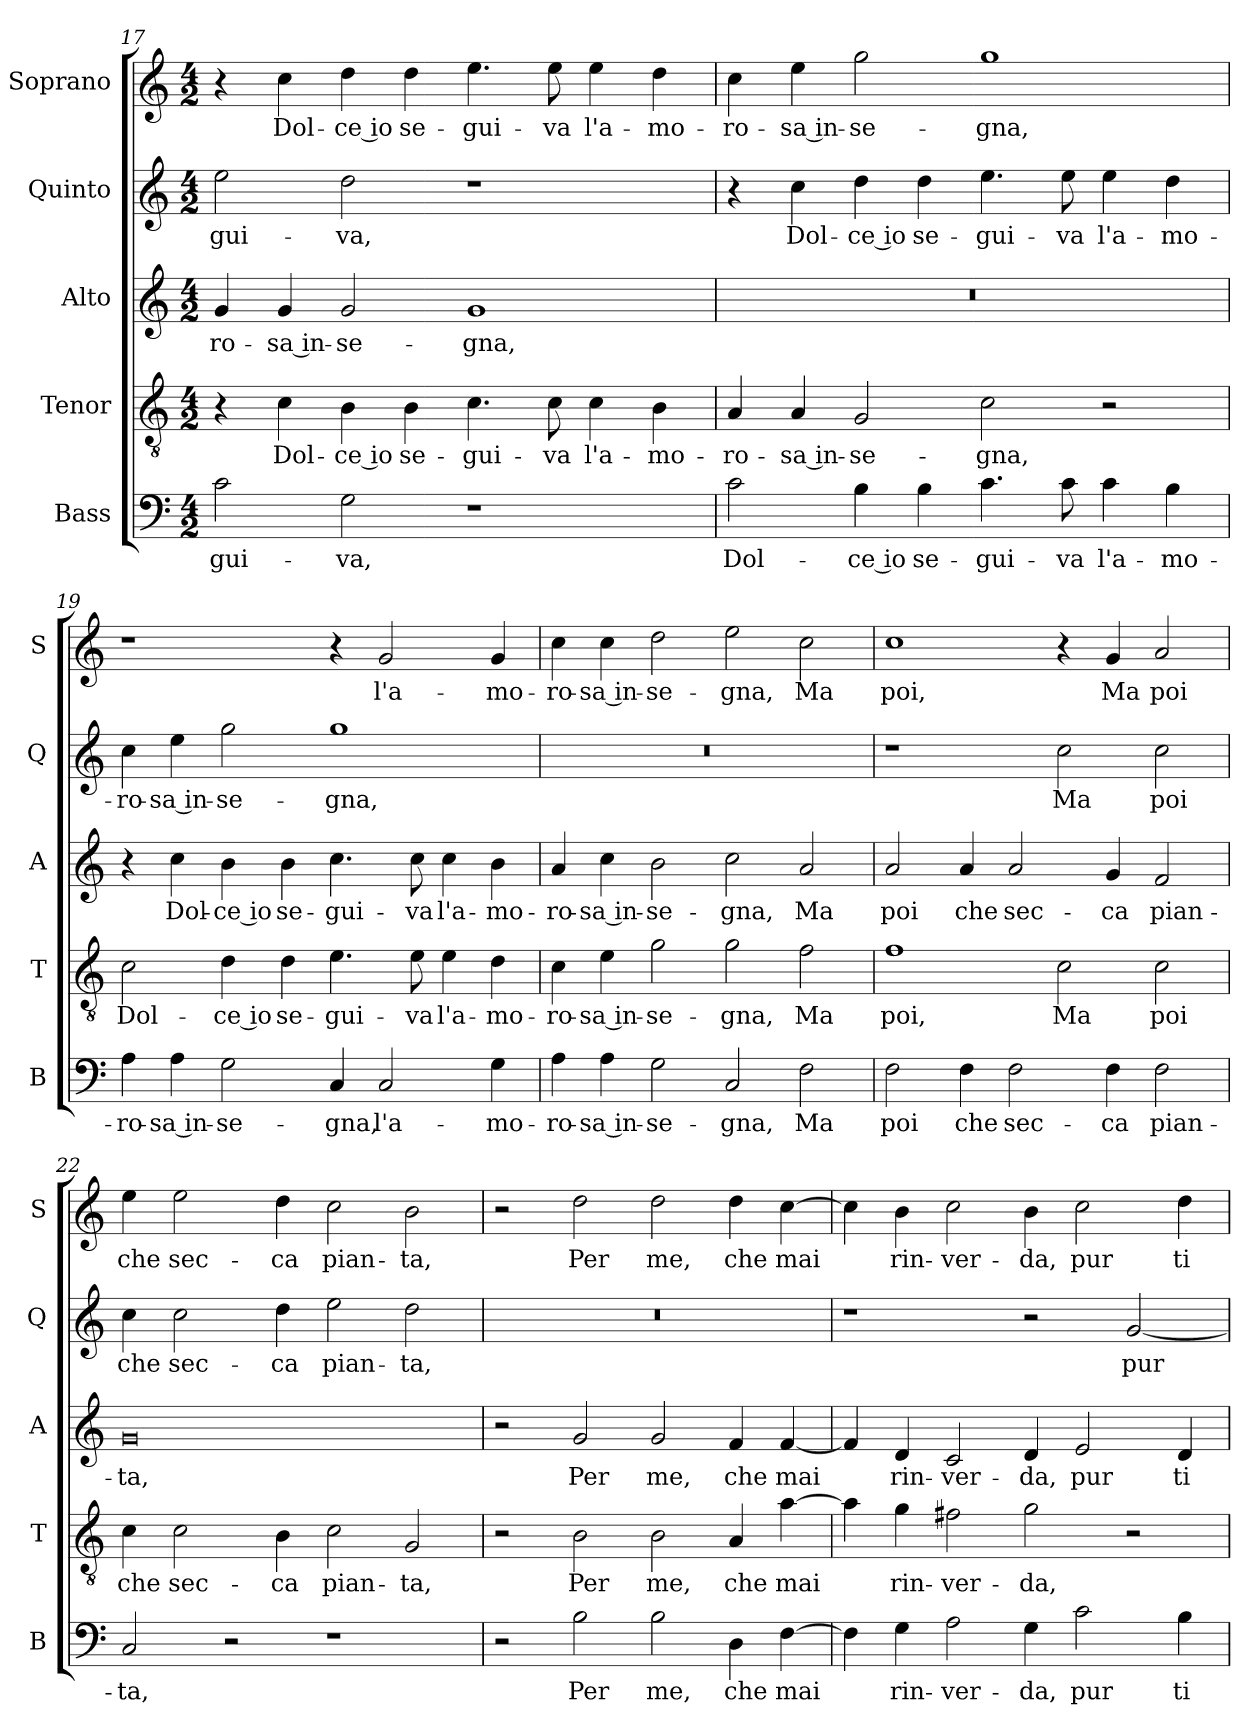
**kern	**text	**kern	**text	**kern	**text	**kern	**text	**kern	**text
*part5	*part5	*part4	*part4	*part3	*part3	*part2	*part2	*part1	*part1
*staff5	*staff5	*staff4	*staff4	*staff3	*staff3	*staff2	*staff2	*staff1	*staff1
*I"Bass	*	*I"Tenor	*	*I"Alto	*	*I"Quinto	*	*I"Soprano	*
*I'B	*	*I'T	*	*I'A	*	*I'Q	*	*I'S	*
!!LO:LB:g=z
*clefF4	*	*clefGv2	*	*clefG2	*	*clefG2	*	*clefG2	*
*k[]	*	*k[]	*	*k[]	*	*k[]	*	*k[]	*
*C:	*	*C:	*	*C:	*	*C:	*	*C:	*
*M4/2	*	*M4/2	*	*M4/2	*	*M4/2	*	*M4/2	*
=17	=17	=17	=17	=17	=17	=17	=17	=17	=17
!	!LO:LY:b	!	!	!	!LO:LY:b	!	!LO:LY:b	!	!
2c\	-gui-	4r	.	4g/	-ro-	2ee\	-gui-	4r	.
!	!	!	!LO:LY:b	!	!LO:LY:b	!	!	!	!LO:LY:b
.	.	4c\	Dol-	4g/	-sa in-	.	.	4cc\	Dol-
!	!LO:LY:b	!	!LO:LY:b	!	!LO:LY:b	!	!LO:LY:b	!	!LO:LY:b
2G\	-va,	4B\	-ce io	2g/	-se-	2dd\	-va,	4dd\	-ce io
!	!	!	!LO:LY:b	!	!	!	!	!	!LO:LY:b
.	.	4B\	se-	.	.	.	.	4dd\	se-
!	!	!	!LO:LY:b	!	!LO:LY:b	!	!	!	!LO:LY:b
1r	.	4.c\	-gui-	1g	-gna,	1r	.	4.ee\	-gui-
!	!	!	!LO:LY:b	!	!	!	!	!	!LO:LY:b
.	.	8c\	-va	.	.	.	.	8ee\	-va
!	!	!	!LO:LY:b	!	!	!	!	!	!LO:LY:b
.	.	4c\	l'a-	.	.	.	.	4ee\	l'a-
!	!	!	!LO:LY:b	!	!	!	!	!	!LO:LY:b
.	.	4B\	-mo-	.	.	.	.	4dd\	-mo-
=18	=18	=18	=18	=18	=18	=18	=18	=18	=18
!	!LO:LY:b	!	!LO:LY:b	!	!	!	!	!	!LO:LY:b
2c\	Dol-	4A/	-ro-	0r	.	4r	.	4cc\	-ro-
!	!	!	!LO:LY:b	!	!	!	!LO:LY:b	!	!LO:LY:b
.	.	4A/	-sa in-	.	.	4cc\	Dol-	4ee\	-sa in-
!	!LO:LY:b	!	!LO:LY:b	!	!	!	!LO:LY:b	!	!LO:LY:b
4B\	-ce io	2G/	-se-	.	.	4dd\	-ce io	2gg\	-se-
!	!LO:LY:b	!	!	!	!	!	!LO:LY:b	!	!
4B\	se-	.	.	.	.	4dd\	se-	.	.
!	!LO:LY:b	!	!LO:LY:b	!	!	!	!LO:LY:b	!	!LO:LY:b
4.c\	-gui-	2c\	-gna,	.	.	4.ee\	-gui-	1gg	-gna,
!	!LO:LY:b	!	!	!	!	!	!LO:LY:b	!	!
8c\	-va	.	.	.	.	8ee\	-va	.	.
!	!LO:LY:b	!	!	!	!	!	!LO:LY:b	!	!
4c\	l'a-	2r	.	.	.	4ee\	l'a-	.	.
!	!LO:LY:b	!	!	!	!	!	!LO:LY:b	!	!
4B\	-mo-	.	.	.	.	4dd\	-mo-	.	.
=19	=19	=19	=19	=19	=19	=19	=19	=19	=19
!	!LO:LY:b	!	!LO:LY:b	!	!	!	!LO:LY:b	!	!
4A\	-ro-	2c\	Dol-	4r	.	4cc\	-ro-	1r	.
!	!LO:LY:b	!	!	!	!LO:LY:b	!	!LO:LY:b	!	!
4A\	-sa in-	.	.	4cc\	Dol-	4ee\	-sa in-	.	.
!	!LO:LY:b	!	!LO:LY:b	!	!LO:LY:b	!	!LO:LY:b	!	!
2G\	-se-	4d\	-ce io	4b\	-ce io	2gg\	-se-	.	.
!	!	!	!LO:LY:b	!	!LO:LY:b	!	!	!	!
.	.	4d\	se-	4b\	se-	.	.	.	.
!	!LO:LY:b	!	!LO:LY:b	!	!LO:LY:b	!	!LO:LY:b	!	!
4C/	-gna,	4.e\	-gui-	4.cc\	-gui-	1gg	-gna,	4r	.
!	!LO:LY:b	!	!	!	!	!	!	!	!LO:LY:b
2C/	l'a-	.	.	.	.	.	.	2g/	l'a-
!	!	!	!LO:LY:b	!	!LO:LY:b	!	!	!	!
.	.	8e\	-va	8cc\	-va	.	.	.	.
!	!	!	!LO:LY:b	!	!LO:LY:b	!	!	!	!
.	.	4e\	l'a-	4cc\	l'a-	.	.	.	.
!	!LO:LY:b	!	!LO:LY:b	!	!LO:LY:b	!	!	!	!LO:LY:b
4G\	-mo-	4d\	-mo-	4b\	-mo-	.	.	4g/	-mo-
!!LO:PB:g=z
=20	=20	=20	=20	=20	=20	=20	=20	=20	=20
!	!LO:LY:b	!	!LO:LY:b	!	!LO:LY:b	!	!	!	!LO:LY:b
4A\	-ro-	4c\	-ro-	4a/	-ro-	0r	.	4cc\	-ro-
!	!LO:LY:b	!	!LO:LY:b	!	!LO:LY:b	!	!	!	!LO:LY:b
4A\	-sa in-	4e\	-sa in-	4cc\	-sa in-	.	.	4cc\	-sa in-
!	!LO:LY:b	!	!LO:LY:b	!	!LO:LY:b	!	!	!	!LO:LY:b
2G\	-se-	2g\	-se-	2b\	-se-	.	.	2dd\	-se-
!	!LO:LY:b	!	!LO:LY:b	!	!LO:LY:b	!	!	!	!LO:LY:b
2C/	-gna,	2g\	-gna,	2cc\	-gna,	.	.	2ee\	-gna,
!	!LO:LY:b	!	!LO:LY:b	!	!LO:LY:b	!	!	!	!LO:LY:b
2F\	Ma	2f\	Ma	2a/	Ma	.	.	2cc\	Ma
=21	=21	=21	=21	=21	=21	=21	=21	=21	=21
!	!LO:LY:b	!	!LO:LY:b	!	!LO:LY:b	!	!	!	!LO:LY:b
2F\	poi	1f	poi,	2a/	poi	1r	.	1cc	poi,
!	!LO:LY:b	!	!	!	!LO:LY:b	!	!	!	!
4F\	che	.	.	4a/	che	.	.	.	.
!	!LO:LY:b	!	!	!	!LO:LY:b	!	!	!	!
2F\	sec-	.	.	2a/	sec-	.	.	.	.
!	!	!	!LO:LY:b	!	!	!	!LO:LY:b	!	!
.	.	2c\	Ma	.	.	2cc\	Ma	4r	.
!	!LO:LY:b	!	!	!	!LO:LY:b	!	!	!	!LO:LY:b
4F\	-ca	.	.	4g/	-ca	.	.	4g/	Ma
!	!LO:LY:b	!	!LO:LY:b	!	!LO:LY:b	!	!LO:LY:b	!	!LO:LY:b
2F\	pian-	2c\	poi	2f/	pian-	2cc\	poi	2a/	poi
=22	=22	=22	=22	=22	=22	=22	=22	=22	=22
!	!LO:LY:b	!	!LO:LY:b	!	!LO:LY:b	!	!LO:LY:b	!	!LO:LY:b
2C/	-ta,	4c\	che	0g	-ta,	4cc\	che	4ee\	che
!	!	!	!LO:LY:b	!	!	!	!LO:LY:b	!	!LO:LY:b
.	.	2c\	sec-	.	.	2cc\	sec-	2ee\	sec-
2r	.	.	.	.	.	.	.	.	.
!	!	!	!LO:LY:b	!	!	!	!LO:LY:b	!	!LO:LY:b
.	.	4B\	-ca	.	.	4dd\	-ca	4dd\	-ca
!	!	!	!LO:LY:b	!	!	!	!LO:LY:b	!	!LO:LY:b
1r	.	2c\	pian-	.	.	2ee\	pian-	2cc\	pian-
!	!	!	!LO:LY:b	!	!	!	!LO:LY:b	!	!LO:LY:b
.	.	2G/	-ta,	.	.	2dd\	-ta,	2b\	-ta,
=23	=23	=23	=23	=23	=23	=23	=23	=23	=23
2r	.	2r	.	2r	.	0r	.	2r	.
!	!LO:LY:b	!	!LO:LY:b	!	!LO:LY:b	!	!	!	!LO:LY:b
2B\	Per	2B\	Per	2g/	Per	.	.	2dd\	Per
!	!LO:LY:b	!	!LO:LY:b	!	!LO:LY:b	!	!	!	!LO:LY:b
2B\	me,	2B\	me,	2g/	me,	.	.	2dd\	me,
!	!LO:LY:b	!	!LO:LY:b	!	!LO:LY:b	!	!	!	!LO:LY:b
4D\	che	4A/	che	4f/	che	.	.	4dd\	che
!	!LO:LY:b	!	!LO:LY:b	!	!LO:LY:b	!	!	!	!LO:LY:b
[4F\	mai	[4a\	mai	[4f/	mai	.	.	[4cc\	mai
!!LO:LB:g=z
=24	=24	=24	=24	=24	=24	=24	=24	=24	=24
4F\]	.	4a\]	.	4f/]	.	1r	.	4cc\]	.
!	!LO:LY:b	!	!LO:LY:b	!	!LO:LY:b	!	!	!	!LO:LY:b
4G\	rin-	4g\	rin-	4d/	rin-	.	.	4b\	rin-
!	!LO:LY:b	!	!LO:LY:b	!	!LO:LY:b	!	!	!	!LO:LY:b
2A\	-ver-	2f#X\	-ver-	2c/	-ver-	.	.	2cc\	-ver-
!	!LO:LY:b	!	!LO:LY:b	!	!LO:LY:b	!	!	!	!LO:LY:b
4G\	-da,	2g\	-da,	4d/	-da,	2r	.	4b\	-da,
!	!LO:LY:b	!	!	!	!LO:LY:b	!	!	!	!LO:LY:b
2c\	pur	.	.	2e/	pur	.	.	2cc\	pur
!	!	!	!	!	!	!	!LO:LY:b	!	!
.	.	2r	.	.	.	[2g/	pur	.	.
!	!LO:LY:b	!	!	!	!LO:LY:b	!	!	!	!LO:LY:b
4B\	ti	.	.	4d/	ti	.	.	4dd\	ti
=	=	=	=	=	=	=	=	=	=
*-	*-	*-	*-	*-	*-	*-	*-	*-	*-
